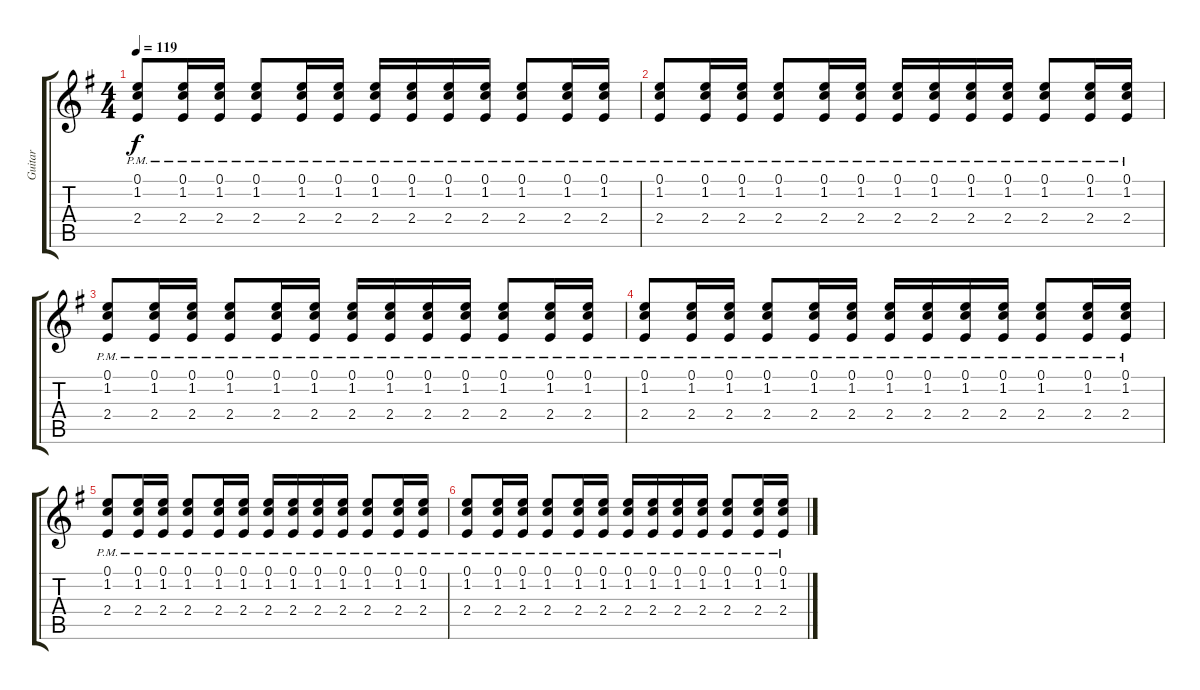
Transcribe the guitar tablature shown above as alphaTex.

\track ("Guitar" "Guitar") {instrument electricguitarclean}
\staff {score tabs}
\tuning (E4 B3 G3 D3 A2 E2) {hide}
\ts (4 4)
\tempo 119
\clef g2
\ks g
(0.1{pm} 1.2{pm} 2.4{pm}).8{dy f} (0.1{pm} 1.2{pm} 2.4{pm}).16 (0.1{pm} 1.2{pm} 2.4{pm}).16 (0.1{pm} 1.2{pm} 2.4{pm}).8 (0.1{pm} 1.2{pm} 2.4{pm}).16 (0.1{pm} 1.2{pm} 2.4{pm}).16 (0.1{pm} 1.2{pm} 2.4{pm}).16 (0.1{pm} 1.2{pm} 2.4{pm}).16 (0.1{pm} 1.2{pm} 2.4{pm}).16 (0.1{pm} 1.2{pm} 2.4{pm}).16 (0.1{pm} 1.2{pm} 2.4{pm}).8 (0.1{pm} 1.2{pm} 2.4{pm}).16 (0.1{pm} 1.2{pm} 2.4{pm}).16 |
(0.1{pm} 1.2{pm} 2.4{pm}).8 (0.1{pm} 1.2{pm} 2.4{pm}).16 (0.1{pm} 1.2{pm} 2.4{pm}).16 (0.1{pm} 1.2{pm} 2.4{pm}).8 (0.1{pm} 1.2{pm} 2.4{pm}).16 (0.1{pm} 1.2{pm} 2.4{pm}).16 (0.1{pm} 1.2{pm} 2.4{pm}).16 (0.1{pm} 1.2{pm} 2.4{pm}).16 (0.1{pm} 1.2{pm} 2.4{pm}).16 (0.1{pm} 1.2{pm} 2.4{pm}).16 (0.1{pm} 1.2{pm} 2.4{pm}).8 (0.1{pm} 1.2{pm} 2.4{pm}).16 (0.1{pm} 1.2{pm} 2.4{pm}).16 |
(0.1{pm} 1.2{pm} 2.4{pm}).8 (0.1{pm} 1.2{pm} 2.4{pm}).16 (0.1{pm} 1.2{pm} 2.4{pm}).16 (0.1{pm} 1.2{pm} 2.4{pm}).8 (0.1{pm} 1.2{pm} 2.4{pm}).16 (0.1{pm} 1.2{pm} 2.4{pm}).16 (0.1{pm} 1.2{pm} 2.4{pm}).16 (0.1{pm} 1.2{pm} 2.4{pm}).16 (0.1{pm} 1.2{pm} 2.4{pm}).16 (0.1{pm} 1.2{pm} 2.4{pm}).16 (0.1{pm} 1.2{pm} 2.4{pm}).8 (0.1{pm} 1.2{pm} 2.4{pm}).16 (0.1{pm} 1.2{pm} 2.4{pm}).16 |
(0.1{pm} 1.2{pm} 2.4{pm}).8 (0.1{pm} 1.2{pm} 2.4{pm}).16 (0.1{pm} 1.2{pm} 2.4{pm}).16 (0.1{pm} 1.2{pm} 2.4{pm}).8 (0.1{pm} 1.2{pm} 2.4{pm}).16 (0.1{pm} 1.2{pm} 2.4{pm}).16 (0.1{pm} 1.2{pm} 2.4{pm}).16 (0.1{pm} 1.2{pm} 2.4{pm}).16 (0.1{pm} 1.2{pm} 2.4{pm}).16 (0.1{pm} 1.2{pm} 2.4{pm}).16 (0.1{pm} 1.2{pm} 2.4{pm}).8 (0.1{pm} 1.2{pm} 2.4{pm}).16 (0.1{pm} 1.2{pm} 2.4{pm}).16 |
(0.1{pm} 1.2{pm} 2.4{pm}).8 (0.1{pm} 1.2{pm} 2.4{pm}).16 (0.1{pm} 1.2{pm} 2.4{pm}).16 (0.1{pm} 1.2{pm} 2.4{pm}).8 (0.1{pm} 1.2{pm} 2.4{pm}).16 (0.1{pm} 1.2{pm} 2.4{pm}).16 (0.1{pm} 1.2{pm} 2.4{pm}).16 (0.1{pm} 1.2{pm} 2.4{pm}).16 (0.1{pm} 1.2{pm} 2.4{pm}).16 (0.1{pm} 1.2{pm} 2.4{pm}).16 (0.1{pm} 1.2{pm} 2.4{pm}).8 (0.1{pm} 1.2{pm} 2.4{pm}).16 (0.1{pm} 1.2{pm} 2.4{pm}).16 |
(0.1{pm} 1.2{pm} 2.4{pm}).8 (0.1{pm} 1.2{pm} 2.4{pm}).16 (0.1{pm} 1.2{pm} 2.4{pm}).16 (0.1{pm} 1.2{pm} 2.4{pm}).8 (0.1{pm} 1.2{pm} 2.4{pm}).16 (0.1{pm} 1.2{pm} 2.4{pm}).16 (0.1{pm} 1.2{pm} 2.4{pm}).16 (0.1{pm} 1.2{pm} 2.4{pm}).16 (0.1{pm} 1.2{pm} 2.4{pm}).16 (0.1{pm} 1.2{pm} 2.4{pm}).16 (0.1{pm} 1.2{pm} 2.4{pm}).8 (0.1{pm} 1.2{pm} 2.4{pm}).16 (0.1{pm} 1.2{pm} 2.4{pm}).16
